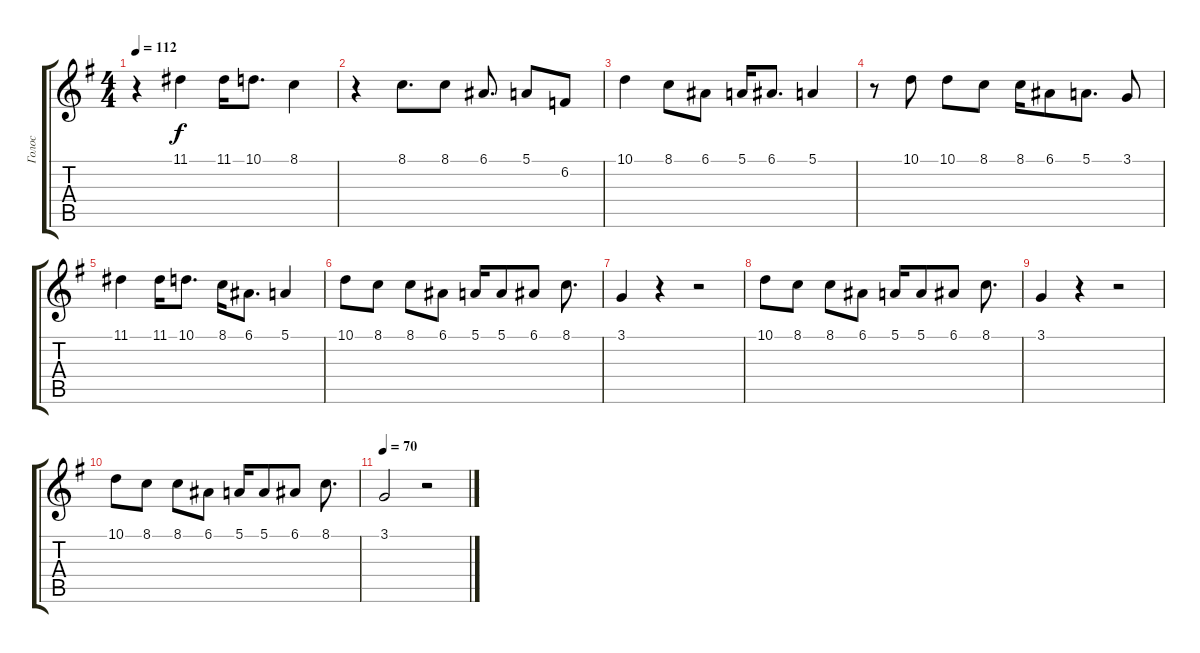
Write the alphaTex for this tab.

\track ("Голос" "Голос") {instrument flute}
\staff {score tabs}
\tuning (E4 B3 G3 D3 A2 E2) {hide}
\ts (4 4)
\tempo 112
\clef g2
\ks eminor
r.4{dy f} 11.1.4 11.1.16 10.1.8{d} 8.1.4 |
r.4 8.1.8{d} 8.1.8 6.1.8{d} 5.1.8 6.2.8 |
10.1.4 8.1.8 6.1.8 5.1.16 6.1.8{d} 5.1.4 |
r.8 10.1.8 10.1.8 8.1.8 8.1.16 6.1.8 5.1.8{d} 3.1.8 |
11.1.4 11.1.16 10.1.8{d} 8.1.16 6.1.8{d} 5.1.4 |
10.1.8 8.1.8 8.1.8 6.1.8 5.1.16 5.1.8 6.1.8 8.1.8{d} |
3.1.4 r.4 r.2 |
10.1.8 8.1.8 8.1.8 6.1.8 5.1.16 5.1.8 6.1.8 8.1.8{d} |
3.1.4 r.4 r.2 |
10.1.8 8.1.8 8.1.8 6.1.8 5.1.16 5.1.8 6.1.8 8.1.8{d} |
\tempo 70
3.1.2 r.2
